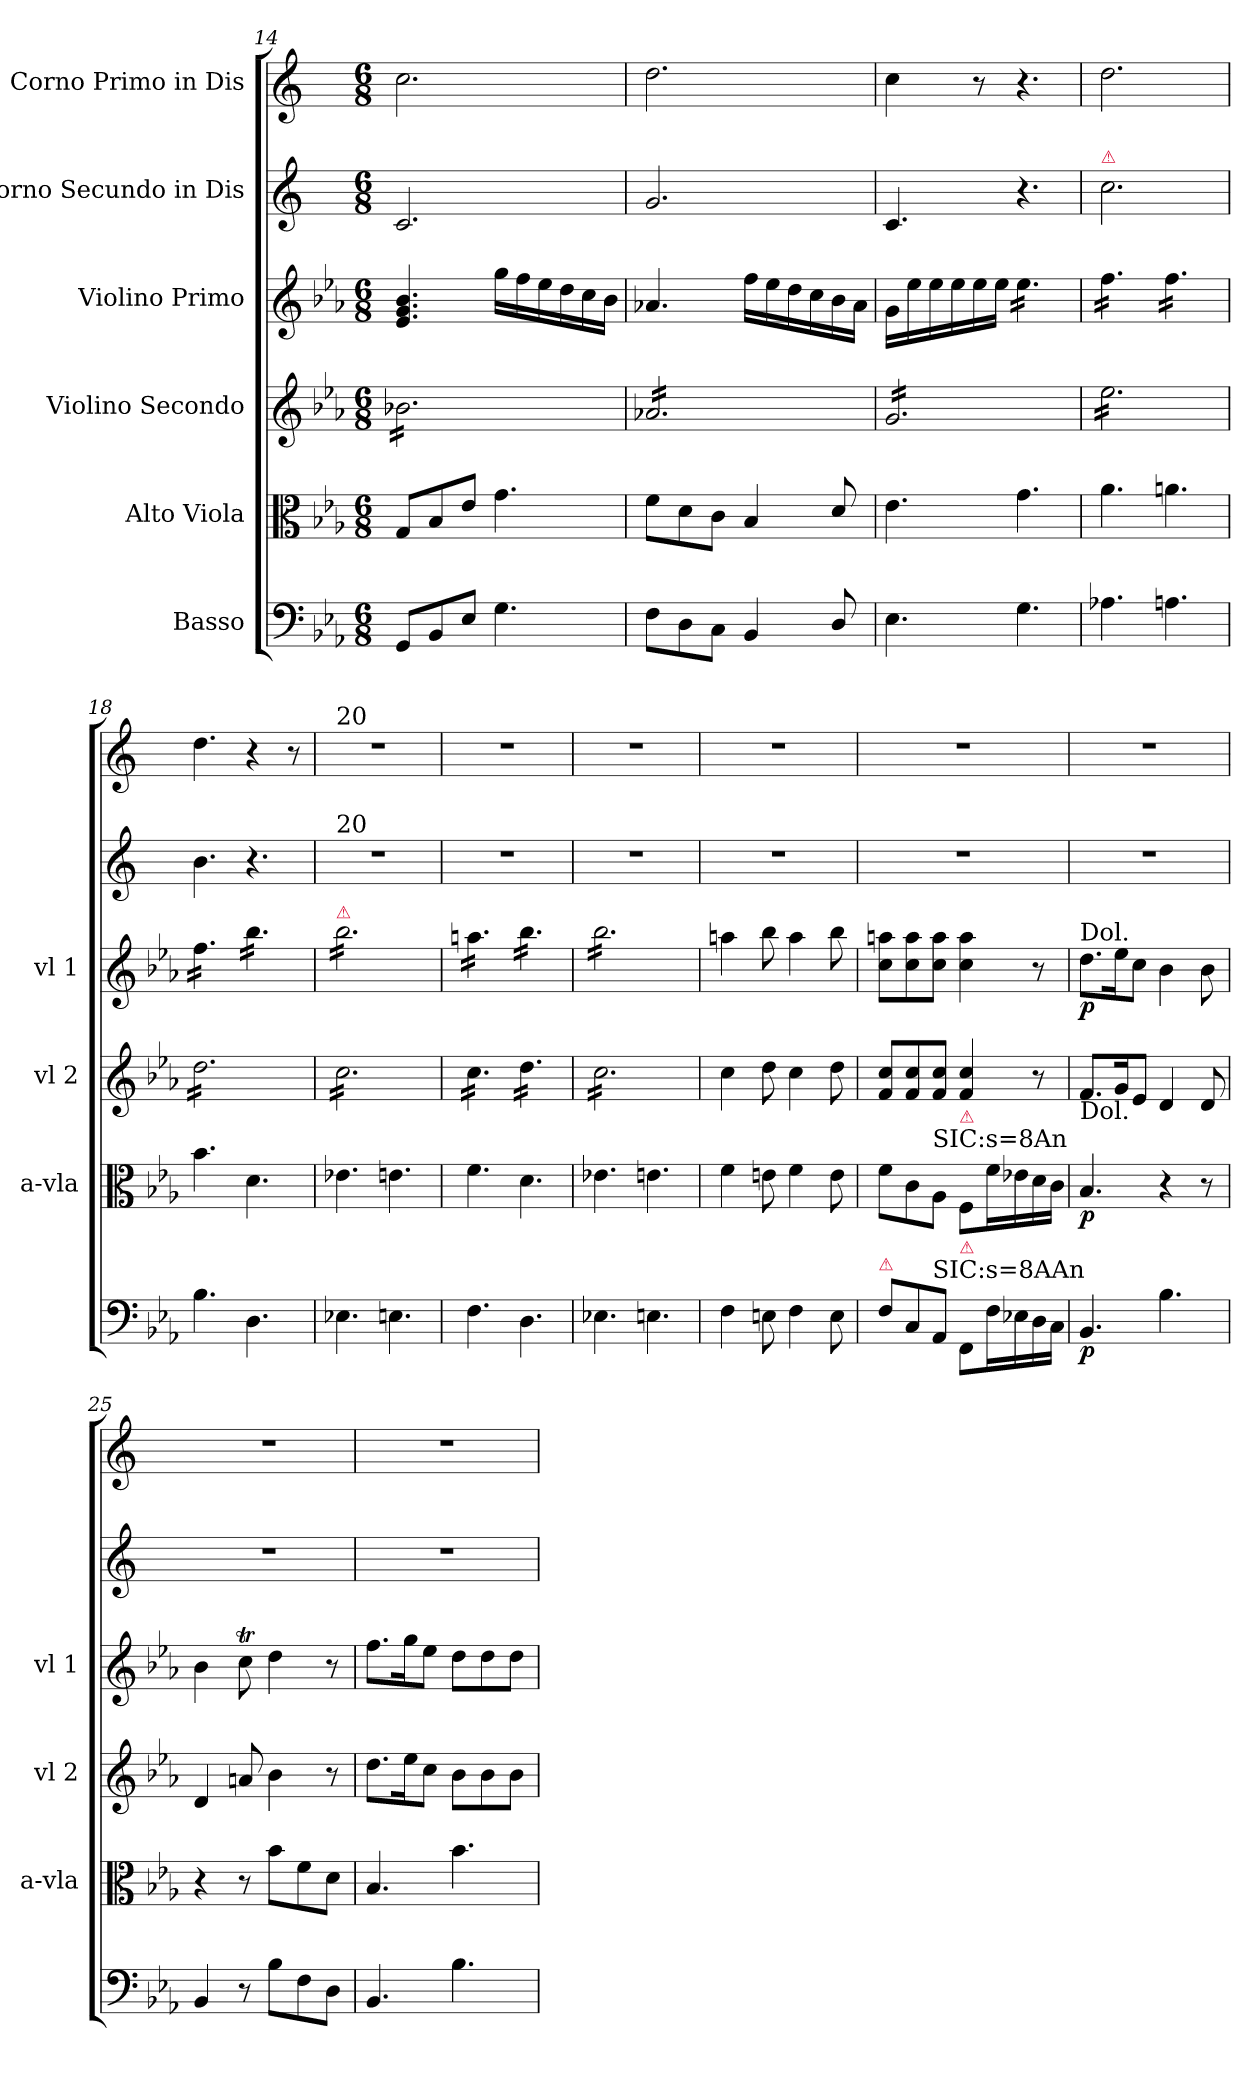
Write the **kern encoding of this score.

**kern	**dynam	**kern	**dynam	**kern	**dynam	**kern	**dynam	**kern	**kern
*part6	*part6	*part5	*part5	*part4	*part4	*part3	*part3	*part2	*part1
*staff6	*staff6	*staff5	*staff5	*staff4	*staff4	*staff3	*staff3	*staff2	*staff1
*I"Basso	*	*I"Alto Viola	*	*I"Violino Secondo	*	*I"Violino Primo	*	*I"Corno Secundo in Dis	*I"Corno Primo in Dis
*	*	*I'a-vla	*	*I'vl 2	*	*I'vl 1	*	*	*
*clefF4	*	*clefC3	*	*clefG2	*	*clefG2	*	*clefG2	*clefG2
*	*	*	*	*	*	*	*	*ITrd5c9	*ITrd5c9
*k[b-e-a-]	*	*k[b-e-a-]	*	*k[b-e-a-]	*	*k[b-e-a-]	*	*k[b-e-a-]	*k[b-e-a-]
*E-:	*	*E-:	*	*E-:	*	*E-:	*	*E-:	*E-:
*M6/8	*	*M6/8	*	*M6/8	*	*M6/8	*	*M6/8	*M6/8
=14	=14	=14	=14	=14	=14	=14	=14	=14	=14
*	*	*	*	*tremolo	*	*	*	*	*
8GG/L	.	8G/L	.	16b-X\LL	.	4.e-/ 4.g/ 4.b-/	.	2.E-/	2.e-\
.	.	.	.	16b-X\	.	.	.	.	.
8BB-/	.	8B-/	.	16b-X\	.	.	.	.	.
.	.	.	.	16b-X\	.	.	.	.	.
8E-/J	.	8e-/J	.	16b-X\	.	.	.	.	.
.	.	.	.	16b-X\	.	.	.	.	.
4.G\	.	4.g\	.	16b-X\	.	16gg\LL	.	.	.
.	.	.	.	16b-X\	.	16ff\	.	.	.
.	.	.	.	16b-X\	.	16ee-\	.	.	.
.	.	.	.	16b-X\	.	16dd\	.	.	.
.	.	.	.	16b-X\	.	16cc\	.	.	.
.	.	.	.	16b-X\JJ	.	16b-\JJ	.	.	.
=15	=15	=15	=15	=15	=15	=15	=15	=15	=15
8F\L	.	8f\L	.	16a-X/LL	.	4.a-X/	.	2.B-/	2.f\
.	.	.	.	16a-X/	.	.	.	.	.
8D\	.	8d\	.	16a-X/	.	.	.	.	.
.	.	.	.	16a-X/	.	.	.	.	.
8C\J	.	8c\J	.	16a-X/	.	.	.	.	.
.	.	.	.	16a-X/	.	.	.	.	.
4BB-/	.	4B-/	.	16a-X/	.	16ff\LL	.	.	.
.	.	.	.	16a-X/	.	16ee-\	.	.	.
.	.	.	.	16a-X/	.	16dd\	.	.	.
.	.	.	.	16a-X/	.	16cc\	.	.	.
8D/	.	8d/	.	16a-X/	.	16b-\	.	.	.
.	.	.	.	16a-X/JJ	.	16a-\JJ	.	.	.
=16	=16	=16	=16	=16	=16	=16	=16	=16	=16
4.E-\	.	4.e-\	.	16g/LL	.	16g\LL	.	4.E-/	4e-\
.	.	.	.	16g/	.	16ee-\	.	.	.
.	.	.	.	16g/	.	16ee-\	.	.	.
.	.	.	.	16g/	.	16ee-\	.	.	.
.	.	.	.	16g/	.	16ee-\	.	.	8r
.	.	.	.	16g/	.	16ee-\JJ	.	.	.
*	*	*	*	*	*	*tremolo	*	*	*
4.G\	.	4.g\	.	16g/	.	16ee-\LL	.	4.r	4.r
.	.	.	.	16g/	.	16ee-\	.	.	.
.	.	.	.	16g/	.	16ee-\	.	.	.
.	.	.	.	16g/	.	16ee-\	.	.	.
.	.	.	.	16g/	.	16ee-\	.	.	.
.	.	.	.	16g/JJ	.	16ee-\JJ	.	.	.
=17	=17	=17	=17	=17	=17	=17	=17	=17	=17
!	!	!	!	!	!	!	!	!LO:TX:a:color=crimson:t=⚠	!
4.A-X\	.	4.a-\	.	16ee-\LL	.	16ff\LL	.	2.e-\	2.f\
.	.	.	.	16ee-\	.	16ff\	.	.	.
.	.	.	.	16ee-\	.	16ff\	.	.	.
.	.	.	.	16ee-\	.	16ff\	.	.	.
.	.	.	.	16ee-\	.	16ff\	.	.	.
.	.	.	.	16ee-\	.	16ff\JJ	.	.	.
4.An\	.	4.an\	.	16ee-\	.	16ff\LL	.	.	.
.	.	.	.	16ee-\	.	16ff\	.	.	.
.	.	.	.	16ee-\	.	16ff\	.	.	.
.	.	.	.	16ee-\	.	16ff\	.	.	.
.	.	.	.	16ee-\	.	16ff\	.	.	.
.	.	.	.	16ee-\JJ	.	16ff\JJ	.	.	.
=18	=18	=18	=18	=18	=18	=18	=18	=18	=18
4.B-\	.	4.b-\	.	16dd\LL	.	16ff\LL	.	4.d\	4.f\
.	.	.	.	16dd\	.	16ff\	.	.	.
.	.	.	.	16dd\	.	16ff\	.	.	.
.	.	.	.	16dd\	.	16ff\	.	.	.
.	.	.	.	16dd\	.	16ff\	.	.	.
.	.	.	.	16dd\	.	16ff\JJ	.	.	.
4.D\	.	4.d\	.	16dd\	.	16bb-\LL	.	4.r	4r
.	.	.	.	16dd\	.	16bb-\	.	.	.
.	.	.	.	16dd\	.	16bb-\	.	.	.
.	.	.	.	16dd\	.	16bb-\	.	.	.
.	.	.	.	16dd\	.	16bb-\	.	.	8r
.	.	.	.	16dd\JJ	.	16bb-\JJ	.	.	.
=19	=19	=19	=19	=19	=19	=19	=19	=19	=19
!	!	!	!	!	!	!	!	!	!LO:TX:a:t=20
!	!	!	!	!	!	!	!	!LO:TX:a:t=20	!
!	!	!	!	!	!	!LO:TX:a:color=crimson:t=⚠	!	!	!
4.E-X\	.	4.e-X\	.	16cc\LL	.	16bb-\LL	.	2.r	2.r
.	.	.	.	16cc\	.	16bb-\	.	.	.
.	.	.	.	16cc\	.	16bb-\	.	.	.
.	.	.	.	16cc\	.	16bb-\	.	.	.
.	.	.	.	16cc\	.	16bb-\	.	.	.
.	.	.	.	16cc\	.	16bb-\	.	.	.
4.En\	.	4.en\	.	16cc\	.	16bb-\	.	.	.
.	.	.	.	16cc\	.	16bb-\	.	.	.
.	.	.	.	16cc\	.	16bb-\	.	.	.
.	.	.	.	16cc\	.	16bb-\	.	.	.
.	.	.	.	16cc\	.	16bb-\	.	.	.
.	.	.	.	16cc\JJ	.	16bb-\JJ	.	.	.
=20	=20	=20	=20	=20	=20	=20	=20	=20	=20
4.F\	.	4.f\	.	16cc\LL	.	16aan\LL	.	2.r	2.r
.	.	.	.	16cc\	.	16aan\	.	.	.
.	.	.	.	16cc\	.	16aan\	.	.	.
.	.	.	.	16cc\	.	16aan\	.	.	.
.	.	.	.	16cc\	.	16aan\	.	.	.
.	.	.	.	16cc\JJ	.	16aan\JJ	.	.	.
4.D\	.	4.d\	.	16dd\LL	.	16bb-\LL	.	.	.
.	.	.	.	16dd\	.	16bb-\	.	.	.
.	.	.	.	16dd\	.	16bb-\	.	.	.
.	.	.	.	16dd\	.	16bb-\	.	.	.
.	.	.	.	16dd\	.	16bb-\	.	.	.
.	.	.	.	16dd\JJ	.	16bb-\JJ	.	.	.
=21	=21	=21	=21	=21	=21	=21	=21	=21	=21
4.E-X\	.	4.e-X\	.	16cc\LL	.	16bb-\LL	.	2.r	2.r
.	.	.	.	16cc\	.	16bb-\	.	.	.
.	.	.	.	16cc\	.	16bb-\	.	.	.
.	.	.	.	16cc\	.	16bb-\	.	.	.
.	.	.	.	16cc\	.	16bb-\	.	.	.
.	.	.	.	16cc\	.	16bb-\	.	.	.
4.En\	.	4.en\	.	16cc\	.	16bb-\	.	.	.
.	.	.	.	16cc\	.	16bb-\	.	.	.
.	.	.	.	16cc\	.	16bb-\	.	.	.
.	.	.	.	16cc\	.	16bb-\	.	.	.
.	.	.	.	16cc\	.	16bb-\	.	.	.
.	.	.	.	16cc\JJ	.	16bb-\JJ	.	.	.
*	*	*	*	*	*	*Xtremolo	*	*	*
*	*	*	*	*Xtremolo	*	*	*	*	*
=22	=22	=22	=22	=22	=22	=22	=22	=22	=22
4F\	.	4f\	.	4cc\	.	4aan\	.	2.r	2.r
8En\	.	8en\	.	8dd\	.	8bb-\	.	.	.
4F\	.	4f\	.	4cc\	.	4aa\	.	.	.
8E\	.	8e\	.	8dd\	.	8bb-\	.	.	.
=23	=23	=23	=23	=23	=23	=23	=23	=23	=23
!LO:TX:a:color=crimson:t=⚠	!	!	!	!	!	!	!	!	!
8F\L	.	8f\L	.	8f/ 8cc/L	.	8cc\ 8aan\L	.	2.r	2.r
8C/	.	8c\	.	8f/ 8cc/	.	8cc\ 8aa\	.	.	.
!	!	!LO:TX:a:t=SIC&colon;s=8An	!	!	!	!	!	!	!
!LO:TX:a:t=SIC&colon;s=8AAn	!	!	!	!	!	!	!	!	!
8AA-/J	.	8A-\J	.	8f/ 8cc/J	.	8cc\ 8aa\J	.	.	.
!	!	!LO:TX:a:color=crimson:t=⚠	!	!	!	!	!	!	!
!LO:TX:a:color=crimson:t=⚠	!	!	!	!	!	!	!	!	!
8FF/L	.	8F/L	.	4f/ 4cc/	.	4cc\ 4aa\	.	.	.
16F\L	.	16f\L	.	.	.	.	.	.	.
16E-X\	.	16e-X\	.	.	.	.	.	.	.
16D\	.	16d\	.	8r	.	8r	.	.	.
16C\JJ	.	16c\JJ	.	.	.	.	.	.	.
=24	=24	=24	=24	=24	=24	=24	=24	=24	=24
!	!	!	!	!	!	!LO:TX:a:t=Dol.	!	!	!
!	!	!	!	!LO:TX:b:t=Dol.	!	!	!	!	!
!	!	!	!	!	!LO:DY:b	!	!	!	!
4.BB-/	p	4.B-/	p	8.f/L	pia	8.dd\L	p	2.r	2.r
.	.	.	.	16g/K	.	16ee-\K	.	.	.
.	.	.	.	8e-/J	.	8cc\J	.	.	.
4.B-\	.	4r	.	4d/	.	4b-\	.	.	.
.	.	8r	.	8d/	.	8b-\	.	.	.
=25	=25	=25	=25	=25	=25	=25	=25	=25	=25
4BB-/	.	4r	.	4d/	.	4b-\	.	2.r	2.r
8r	.	8r	.	8an/	.	8ccT\	.	.	.
8B-\L	.	8b-\L	.	4b-\	.	4dd\	.	.	.
8F\	.	8f\	.	.	.	.	.	.	.
8D\J	.	8d\J	.	8r	.	8r	.	.	.
=26	=26	=26	=26	=26	=26	=26	=26	=26	=26
4.BB-/	.	4.B-/	.	8.dd\L	.	8.ff\L	.	2.r	2.r
.	.	.	.	16ee-\K	.	16gg\K	.	.	.
.	.	.	.	8cc\J	.	8ee-\J	.	.	.
4.B-\	.	4.b-\	.	8b-\L	.	8dd\L	.	.	.
.	.	.	.	8b-\	.	8dd\	.	.	.
.	.	.	.	8b-\J	.	8dd\J	.	.	.
=	=	=	=	=	=	=	=	=	=
*-	*-	*-	*-	*-	*-	*-	*-	*-	*-
